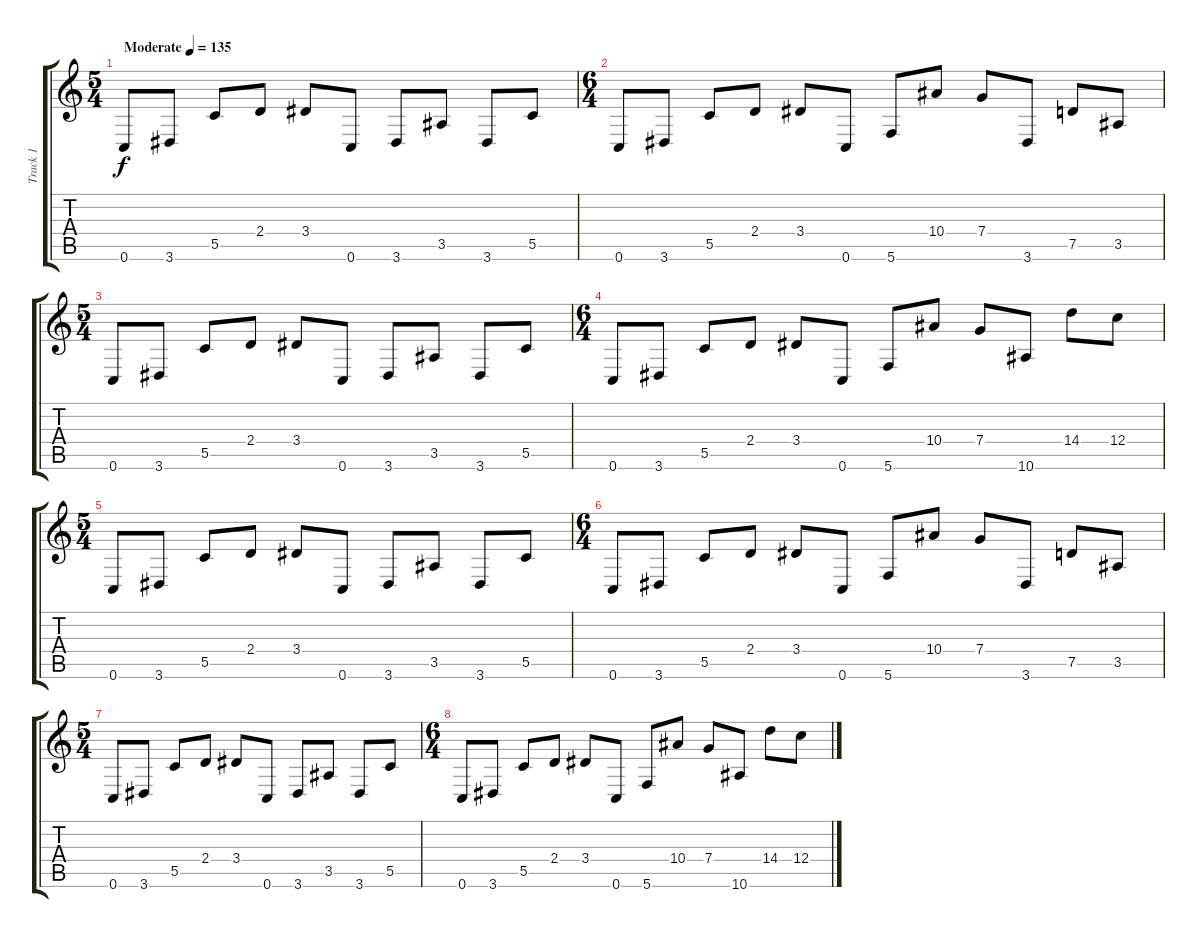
\track ("Track 1" "Track 1") {instrument distortionguitar}
\staff {score tabs}
\tuning (D4 A3 F3 C3 G2 C2) {hide}
\ts (5 4)
\tempo (135 "Moderate")
\clef g2
\ks c
0.6.8{dy f instrument distortionguitar} 3.6.8 5.5.8 2.4.8 3.4.8 0.6.8 3.6.8 3.5.8 3.6.8 5.5.8 |
\ts (6 4)
0.6.8 3.6.8 5.5.8 2.4.8 3.4.8 0.6.8 5.6.8 10.4.8 7.4.8 3.6.8 7.5.8 3.5.8 |
\ts (5 4)
0.6.8 3.6.8 5.5.8 2.4.8 3.4.8 0.6.8 3.6.8 3.5.8 3.6.8 5.5.8 |
\ts (6 4)
0.6.8 3.6.8 5.5.8 2.4.8 3.4.8 0.6.8 5.6.8 10.4.8 7.4.8 10.6.8 14.4.8 12.4.8 |
\ts (5 4)
0.6.8 3.6.8 5.5.8 2.4.8 3.4.8 0.6.8 3.6.8 3.5.8 3.6.8 5.5.8 |
\ts (6 4)
0.6.8 3.6.8 5.5.8 2.4.8 3.4.8 0.6.8 5.6.8 10.4.8 7.4.8 3.6.8 7.5.8 3.5.8 |
\ts (5 4)
0.6.8 3.6.8 5.5.8 2.4.8 3.4.8 0.6.8 3.6.8 3.5.8 3.6.8 5.5.8 |
\ts (6 4)
0.6.8 3.6.8 5.5.8 2.4.8 3.4.8 0.6.8 5.6.8 10.4.8 7.4.8 10.6.8 14.4.8 12.4.8
